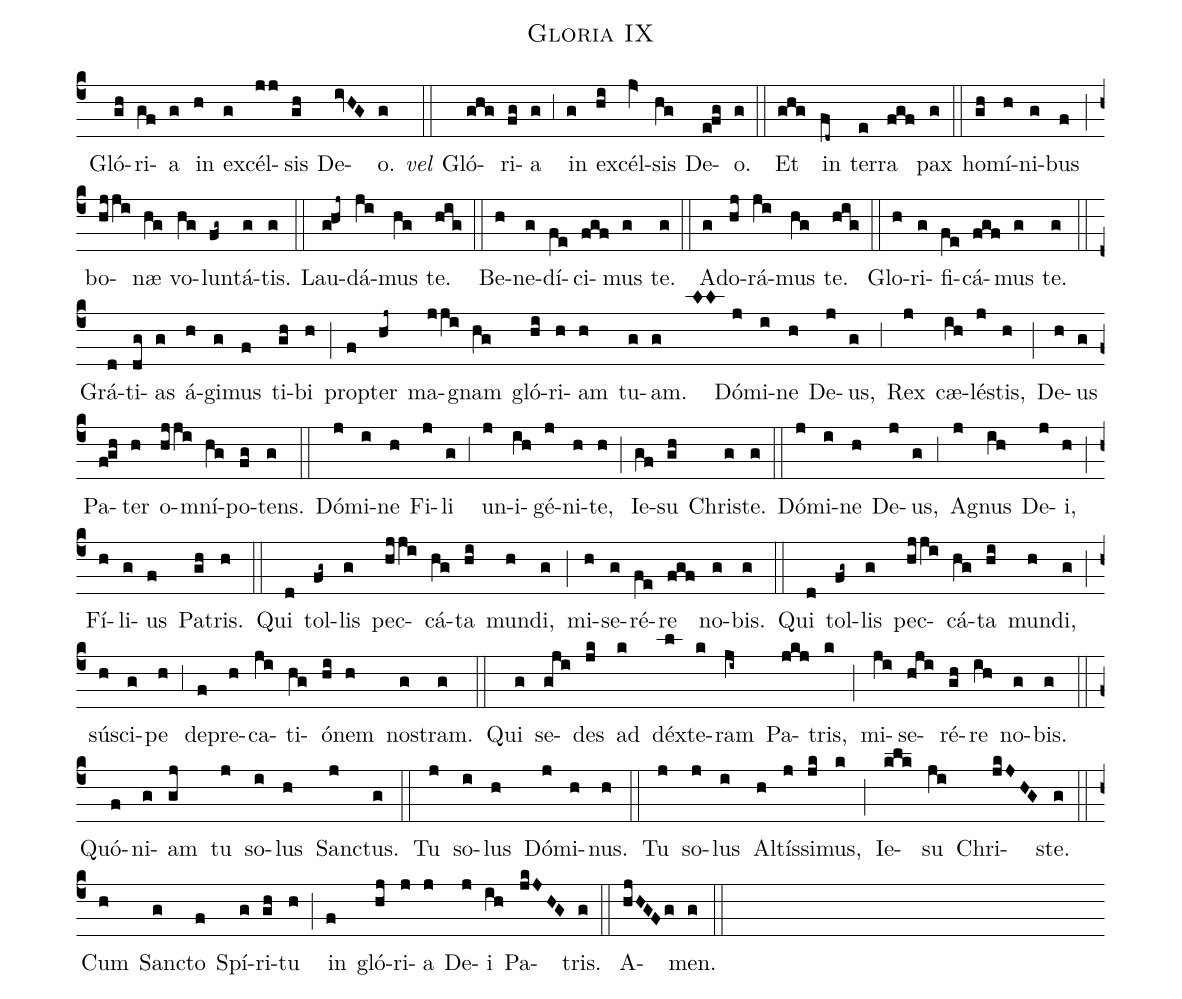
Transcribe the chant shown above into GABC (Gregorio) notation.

name:Gloria IX;
mode:VIII;
%%
(c4) () Gló(gh)ri(gf)a(g) in(h) ex(g)cél(jj)sis(gh) De(ivHG)o.(g) <i>vel</i>(::) Gló(ghg)ri(fg)a(g) (,3) in(g) ex(hi)cél(jV>)sis(hg) De(e!fg)o.(g) (::) Et(ghg) in(fd~) ter(e)ra(fgf) pax(g) (::) ho(gh)mí(h)ni(g)bus(f) (;) bo(hjji)næ(hg) vo(hg)lun(fg~)tá(g)tis.(g) (::) Lau(g!hj~)dá(ji)mus(hg) te.(hig) (::) Be(h)ne(g)dí(fe)ci(fgf)mus(g) te.(g) (::) A(g)do(hj)rá(ji)mus(hg) te.(hig) (::) Glo(h)ri(g)fi(fe)cá(fgf)mus(g) te.(g) (::) Grá(d)ti(dg)as(g) á(h)gi(g)mus(f) ti(gh)bi(h) (;) prop(f)ter(hj~) ma(jji)gnam(hg) gló(hi)ri(h)am(h) tu(g)am.(g) (LL) Dó(j)mi(i)ne(h) De(j)us,(g) (,3) Rex(j) cæ(ih)lé(j)stis,(h) (;) De(h)us(g) Pa(f!gh)ter(h) o(hjji)mní(hg)po(fg)tens.(g) (::) Dó(j)mi(i)ne(h) Fi(j)li(g) (,3) un(j)i(ih)gé(j)ni(h)te,(h) (;) Ie(gf)su(gh) Chri(g)ste.(g) (::) Dó(j)mi(i)ne(h) De(j)us,(g) (,3) A(j)gnus(ih) De(j)i,(h) (;) Fí(h)li(g)us(f) Pa(gh)tris.(h) (::) Qui(d) tol(fg~)lis(g) pec(hjji)cá(hg)ta(hi) mun(h)di,(g) (;) mi(h)se(g)ré(fe)re(fgf) no(g)bis.(g) (::) Qui(d) tol(fg~)lis(g) pec(hjji)cá(hg)ta(hi) mun(h)di,(g) (;) sú(h)sci(g)pe(h) (,3) de(f)pre(h)ca(ji)ti(hg)ó(hi)nem(h) no(g)stram.(g) (::) Qui(g) se(gji)des(jk) ad(k) déx(l)te(k)ram(ji~) Pa(jkj)tris,(k) (;) mi(ji)se(hji)ré(gh)re(ih) no(g)bis.(g) (::) Quó(f)ni(g)am(gj) tu(j) so(i)lus(h) San(j)ctus.(g) (::) Tu(j) so(i)lus(h) Dó(j)mi(h)nus.(h) (::) Tu(j) so(j)lus(i) Al(h)tís(j)si(jk)mus,(k) (;) Ie(klk)su(ji) Chri(jkJHG)ste.(g) (::) Cum(h) San(g)cto(f) Spí(g)ri(gh)tu(h) (;) in(f) gló(hj)ri(j)a(j) De(j)i(ih) Pa(jkJHG)tris.(g) (::) A(hjHGFg)men.(g) (::)
